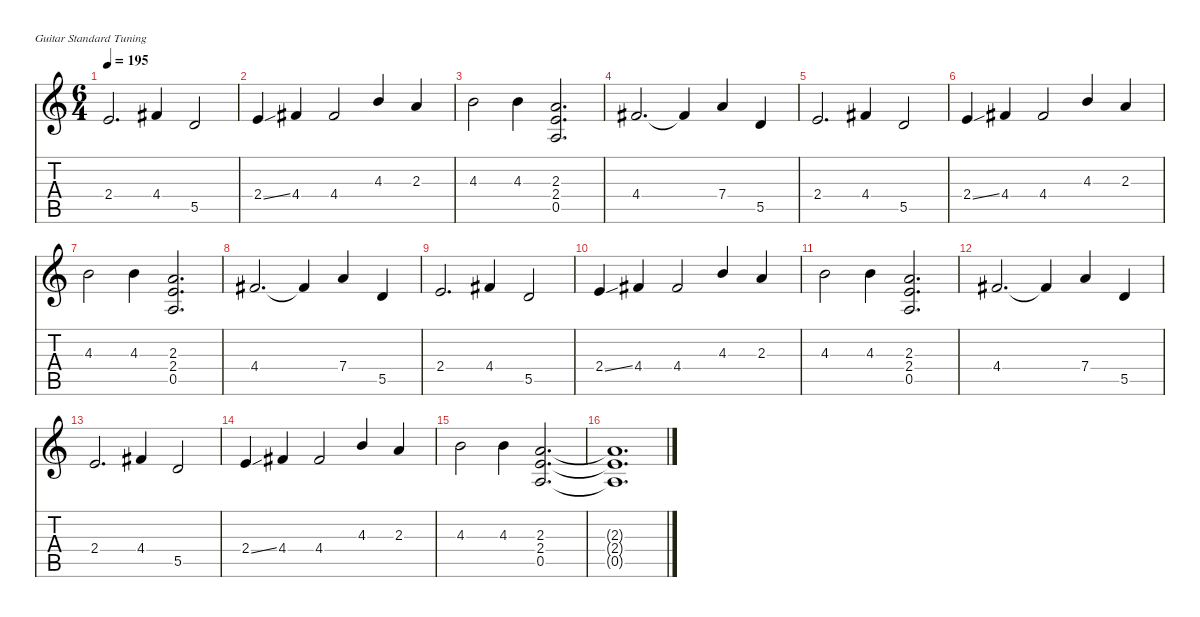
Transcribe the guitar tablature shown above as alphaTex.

\defaultSystemsLayout 4
\hideDynamics
\bracketExtendMode nobrackets
\singleTrackTrackNamePolicy hidden
\multiTrackTrackNamePolicy hidden
\firstSystemTrackNameMode fullname
\firstSystemTrackNameOrientation horizontal
\otherSystemsTrackNameOrientation horizontal
\track ("Guitar 3" "s.guit.") {defaultSystemsLayout 8 instrument acousticguitarsteel}
\staff {score tabs}
\tuning (E4 B3 G3 D3 A2 E2)
\ts (6 4)
\tempo 195
\clef g2
\ks c
2.4.2{d dy f beam Up} 4.4{acc #}.4{beam Up} 5.5.2{beam Up} |
2.4{ss}.4{beam Up} 4.4{acc #}.4{beam Up} 4.4{acc #}.2{beam Up} 4.3.4{beam Up} 2.3.4{beam Up} |
4.3.2{beam Down} 4.3.4{beam Down} (2.3 2.4 0.5).2{d beam Up} |
4.4{acc #}.2{d beam Up} 4.4{t acc #}.4{beam Up} 7.4.4{beam Up} 5.5.4{beam Up} |
2.4.2{d beam Up} 4.4{acc #}.4{beam Up} 5.5.2{beam Up} |
2.4{ss}.4{beam Up} 4.4{acc #}.4{beam Up} 4.4{acc #}.2{beam Up} 4.3.4{beam Up} 2.3.4{beam Up} |
4.3.2{beam Down} 4.3.4{beam Down} (2.3 2.4 0.5).2{d beam Up} |
4.4{acc #}.2{d beam Up} 4.4{t acc #}.4{beam Up} 7.4.4{beam Up} 5.5.4{beam Up} |
2.4.2{d beam Up} 4.4{acc #}.4{beam Up} 5.5.2{beam Up} |
2.4{ss}.4{beam Up} 4.4{acc #}.4{beam Up} 4.4{acc #}.2{beam Up} 4.3.4{beam Up} 2.3.4{beam Up} |
4.3.2{beam Down} 4.3.4{beam Down} (2.3 2.4 0.5).2{d beam Up} |
4.4{acc #}.2{d beam Up} 4.4{t acc #}.4{beam Up} 7.4.4{beam Up} 5.5.4{beam Up} |
2.4.2{d beam Up} 4.4{acc #}.4{beam Up} 5.5.2{beam Up} |
2.4{ss}.4{beam Up} 4.4{acc #}.4{beam Up} 4.4{acc #}.2{beam Up} 4.3.4{beam Up} 2.3.4{beam Up} |
4.3.2{beam Down} 4.3.4{beam Down} (2.3 2.4 0.5).2{d beam Up} |
(2.3{t} 2.4{t} 0.5{t}).1{d beam Up}
